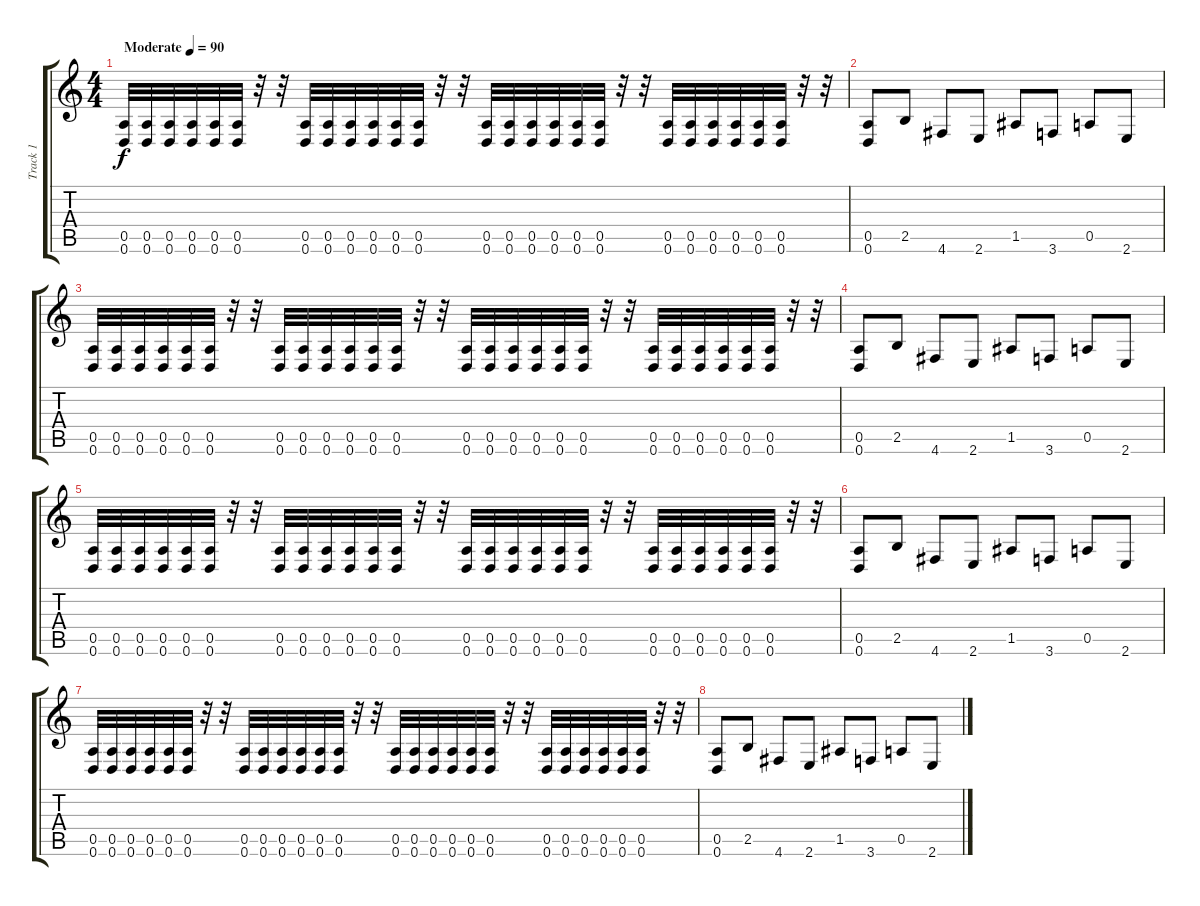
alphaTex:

\track ("Track 1" "Track 1") {instrument distortionguitar}
\staff {score tabs}
\tuning (E4 B3 G3 D3 A2 D2) {hide}
\ts (4 4)
\tempo (90 "Moderate")
\clef g2
\ks c
(0.5 0.6).32{dy f instrument distortionguitar} (0.5 0.6).32 (0.5 0.6).32 (0.5 0.6).32 (0.5 0.6).32 (0.5 0.6).32 r.32 r.32 (0.5 0.6).32 (0.5 0.6).32 (0.5 0.6).32 (0.5 0.6).32 (0.5 0.6).32 (0.5 0.6).32 r.32 r.32 (0.5 0.6).32 (0.5 0.6).32 (0.5 0.6).32 (0.5 0.6).32 (0.5 0.6).32 (0.5 0.6).32 r.32 r.32 (0.5 0.6).32 (0.5 0.6).32 (0.5 0.6).32 (0.5 0.6).32 (0.5 0.6).32 (0.5 0.6).32 r.32 r.32 |
(0.5 0.6).8 2.5.8 4.6.8 2.6.8 1.5.8 3.6.8 0.5.8 2.6.8 |
(0.5 0.6).32 (0.5 0.6).32 (0.5 0.6).32 (0.5 0.6).32 (0.5 0.6).32 (0.5 0.6).32 r.32 r.32 (0.5 0.6).32 (0.5 0.6).32 (0.5 0.6).32 (0.5 0.6).32 (0.5 0.6).32 (0.5 0.6).32 r.32 r.32 (0.5 0.6).32 (0.5 0.6).32 (0.5 0.6).32 (0.5 0.6).32 (0.5 0.6).32 (0.5 0.6).32 r.32 r.32 (0.5 0.6).32 (0.5 0.6).32 (0.5 0.6).32 (0.5 0.6).32 (0.5 0.6).32 (0.5 0.6).32 r.32 r.32 |
(0.5 0.6).8 2.5.8 4.6.8 2.6.8 1.5.8 3.6.8 0.5.8 2.6.8 |
(0.5 0.6).32 (0.5 0.6).32 (0.5 0.6).32 (0.5 0.6).32 (0.5 0.6).32 (0.5 0.6).32 r.32 r.32 (0.5 0.6).32 (0.5 0.6).32 (0.5 0.6).32 (0.5 0.6).32 (0.5 0.6).32 (0.5 0.6).32 r.32 r.32 (0.5 0.6).32 (0.5 0.6).32 (0.5 0.6).32 (0.5 0.6).32 (0.5 0.6).32 (0.5 0.6).32 r.32 r.32 (0.5 0.6).32 (0.5 0.6).32 (0.5 0.6).32 (0.5 0.6).32 (0.5 0.6).32 (0.5 0.6).32 r.32 r.32 |
(0.5 0.6).8 2.5.8 4.6.8 2.6.8 1.5.8 3.6.8 0.5.8 2.6.8 |
(0.5 0.6).32 (0.5 0.6).32 (0.5 0.6).32 (0.5 0.6).32 (0.5 0.6).32 (0.5 0.6).32 r.32 r.32 (0.5 0.6).32 (0.5 0.6).32 (0.5 0.6).32 (0.5 0.6).32 (0.5 0.6).32 (0.5 0.6).32 r.32 r.32 (0.5 0.6).32 (0.5 0.6).32 (0.5 0.6).32 (0.5 0.6).32 (0.5 0.6).32 (0.5 0.6).32 r.32 r.32 (0.5 0.6).32 (0.5 0.6).32 (0.5 0.6).32 (0.5 0.6).32 (0.5 0.6).32 (0.5 0.6).32 r.32 r.32 |
(0.5 0.6).8 2.5.8 4.6.8 2.6.8 1.5.8 3.6.8 0.5.8 2.6.8
